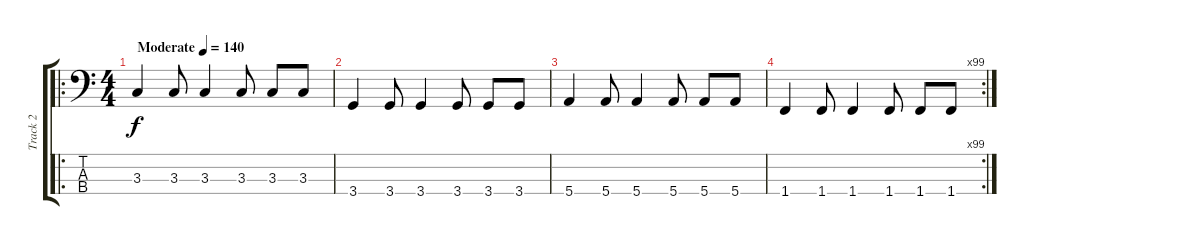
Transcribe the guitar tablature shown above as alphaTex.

\track ("Track 2" "Track 2") {instrument electricbassfinger}
\staff {score tabs}
\tuning (G2 D2 A1 E1) {hide}
\ro
\ts (4 4)
\tempo (140 "Moderate")
\clef f4
\ks c
3.3.4{dy f instrument electricbassfinger} 3.3.8 3.3.4 3.3.8 3.3.8 3.3.8 |
3.4.4 3.4.8 3.4.4 3.4.8 3.4.8 3.4.8 |
5.4.4 5.4.8 5.4.4 5.4.8 5.4.8 5.4.8 |
\rc 99
1.4.4 1.4.8 1.4.4 1.4.8 1.4.8 1.4.8
